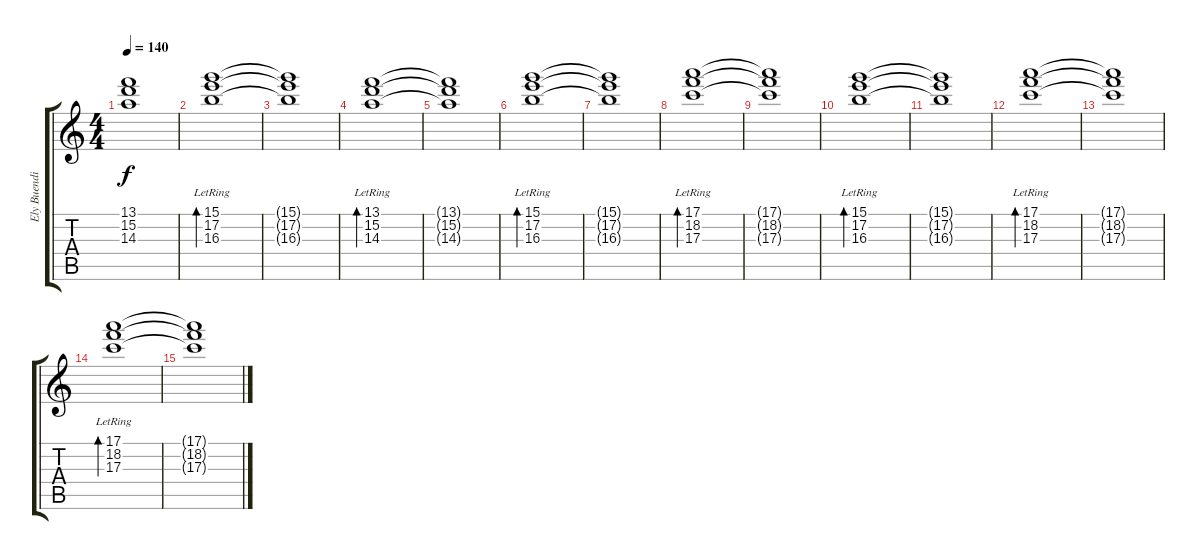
\track ("Ely Buendia(Clean)" "Ely Buendi") {instrument electricguitarjazz}
\staff {score tabs}
\tuning (E4 B3 G3 D3 A2 E2) {hide}
\ts (4 4)
\tempo 140
\clef g2
\ks c
(13.1{t} 15.2{t} 14.3{t}).1{dy f} |
(15.1{lr} 17.2{lr} 16.3{lr}).1{bd 240} |
(15.1{t} 17.2{t} 16.3{t}).1 |
(13.1{lr} 15.2{lr} 14.3{lr}).1{bd 240} |
(13.1{t} 15.2{t} 14.3{t}).1 |
(15.1{lr} 17.2{lr} 16.3{lr}).1{bd 240} |
(15.1{t} 17.2{t} 16.3{t}).1 |
(17.1{lr} 18.2{lr} 17.3{lr}).1{bd 240} |
(17.1{t} 18.2{t} 17.3{t}).1 |
(15.1{lr} 17.2{lr} 16.3{lr}).1{bd 240} |
(15.1{t} 17.2{t} 16.3{t}).1 |
(17.1{lr} 18.2{lr} 17.3{lr}).1{bd 240} |
(17.1{t} 18.2{t} 17.3{t}).1 |
(17.1{lr} 18.2{lr} 17.3{lr}).1{bd 240} |
(17.1{t} 18.2{t} 17.3{t}).1
